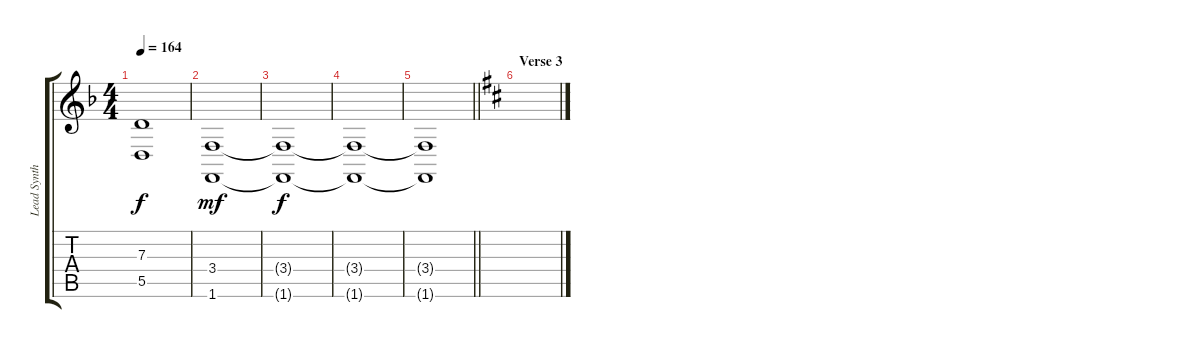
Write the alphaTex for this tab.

\track ("Lead Synth" "Lead Synth") {instrument pad3polysynth}
\staff {score tabs}
\tuning (E4 B3 G3 D3 A2 E2) {hide}
\ts (4 4)
\tempo 164
\clef g2
\ks dminor
(7.3{t} 5.5{t}).1{dy f} |
(3.4 1.6).1{dy mf} |
(3.4{t} 1.6{t}).1{dy f} |
(3.4{t} 1.6{t}).1 |
\barLineRight lightlight
(3.4{t} 1.6{t}).1 |
\section ("" "Verse 3")
\ks bminor
